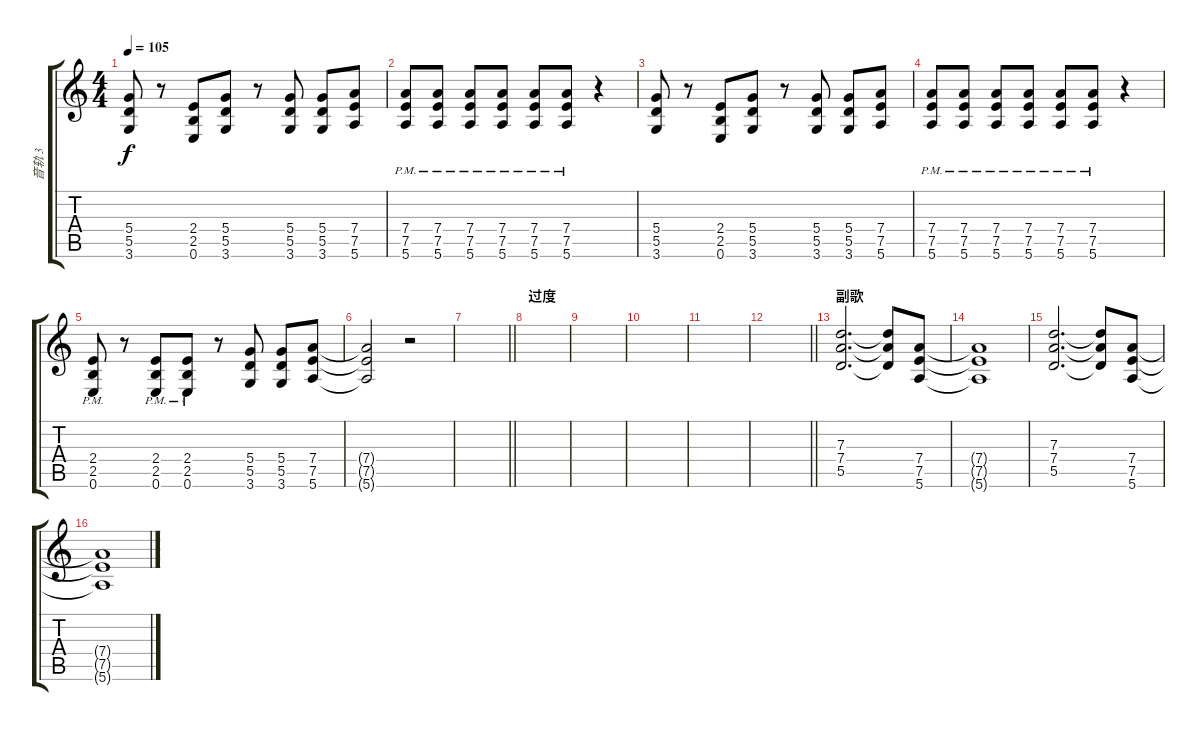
\track ("音轨 3" "音轨 3") {instrument overdrivenguitar}
\staff {score tabs}
\tuning (E4 B3 G3 D3 A2 E2) {hide}
\ts (4 4)
\tempo 105
\clef g2
\ks c
(5.4 5.5 3.6).8{dy f} r.8 (2.4 2.5 0.6).8 (5.4 5.5 3.6).8 r.8 (5.4 5.5 3.6).8 (5.4 5.5 3.6).8 (7.4 7.5 5.6).8 |
(7.4{pm} 7.5{pm} 5.6{pm}).8 (7.4{pm} 7.5{pm} 5.6{pm}).8 (7.4{pm} 7.5{pm} 5.6{pm}).8 (7.4{pm} 7.5{pm} 5.6{pm}).8 (7.4{pm} 7.5{pm} 5.6{pm}).8 (7.4{pm} 7.5{pm} 5.6{pm}).8 r.4 |
(5.4 5.5 3.6).8 r.8 (2.4 2.5 0.6).8 (5.4 5.5 3.6).8 r.8 (5.4 5.5 3.6).8 (5.4 5.5 3.6).8 (7.4 7.5 5.6).8 |
(7.4{pm} 7.5{pm} 5.6{pm}).8 (7.4{pm} 7.5{pm} 5.6{pm}).8 (7.4{pm} 7.5{pm} 5.6{pm}).8 (7.4{pm} 7.5{pm} 5.6{pm}).8 (7.4{pm} 7.5{pm} 5.6{pm}).8 (7.4{pm} 7.5{pm} 5.6{pm}).8 r.4 |
(2.4{pm} 2.5{pm} 0.6{pm}).8 r.8 (2.4{pm} 2.5{pm} 0.6{pm}).8 (2.4{pm} 2.5{pm} 0.6{pm}).8 r.8 (5.4 5.5 3.6).8 (5.4 5.5 3.6).8 (7.4 7.5 5.6).8 |
(7.4{t} 7.5{t} 5.6{t}).2 r.2 |
\barLineRight lightlight
|
\section ("" "过度")
|
|
|
|
\barLineRight lightlight
|
\section ("" "副歌")
(7.3 7.4 5.5).2{d} (7.3{t} 7.4{t} 5.5{t}).8 (7.4 7.5 5.6).8 |
(7.4{t} 7.5{t} 5.6{t}).1 |
(7.3 7.4 5.5).2{d} (7.3{t} 7.4{t} 5.5{t}).8 (7.4 7.5 5.6).8 |
(7.4{t} 7.5{t} 5.6{t}).1
